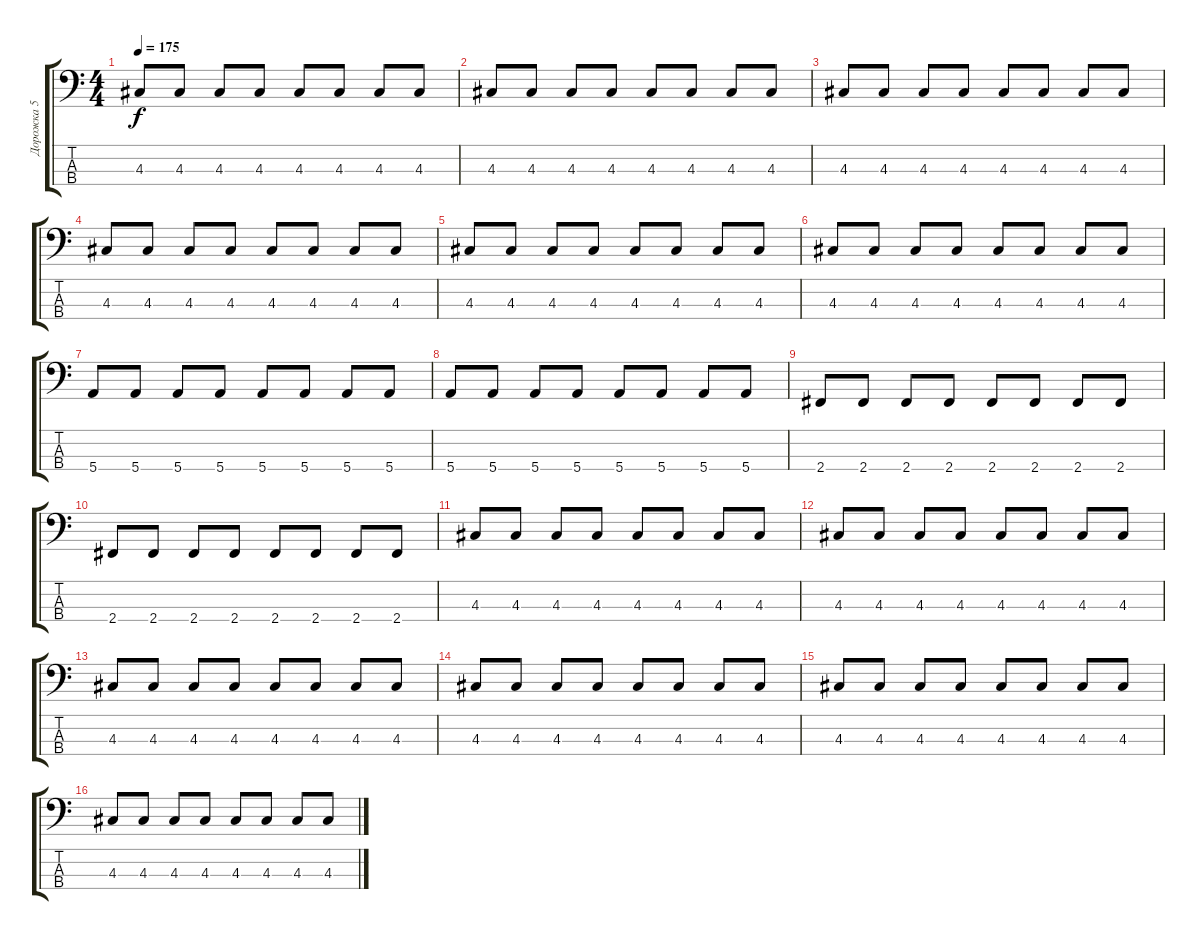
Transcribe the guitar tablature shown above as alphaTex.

\track ("Дорожка 5" "Дорожка 5") {instrument electricbassfinger}
\staff {score tabs}
\tuning (G2 D2 A1 E1) {hide}
\ts (4 4)
\tempo 175
\clef f4
\ks c
4.3.8{dy f instrument electricbassfinger} 4.3.8 4.3.8 4.3.8 4.3.8 4.3.8 4.3.8 4.3.8 |
4.3.8 4.3.8 4.3.8 4.3.8 4.3.8 4.3.8 4.3.8 4.3.8 |
4.3.8 4.3.8 4.3.8 4.3.8 4.3.8 4.3.8 4.3.8 4.3.8 |
4.3.8 4.3.8 4.3.8 4.3.8 4.3.8 4.3.8 4.3.8 4.3.8 |
4.3.8 4.3.8 4.3.8 4.3.8 4.3.8 4.3.8 4.3.8 4.3.8 |
4.3.8 4.3.8 4.3.8 4.3.8 4.3.8 4.3.8 4.3.8 4.3.8 |
5.4.8 5.4.8 5.4.8 5.4.8 5.4.8 5.4.8 5.4.8 5.4.8 |
5.4.8 5.4.8 5.4.8 5.4.8 5.4.8 5.4.8 5.4.8 5.4.8 |
2.4.8 2.4.8 2.4.8 2.4.8 2.4.8 2.4.8 2.4.8 2.4.8 |
2.4.8 2.4.8 2.4.8 2.4.8 2.4.8 2.4.8 2.4.8 2.4.8 |
4.3.8 4.3.8 4.3.8 4.3.8 4.3.8 4.3.8 4.3.8 4.3.8 |
4.3.8 4.3.8 4.3.8 4.3.8 4.3.8 4.3.8 4.3.8 4.3.8 |
4.3.8 4.3.8 4.3.8 4.3.8 4.3.8 4.3.8 4.3.8 4.3.8 |
4.3.8 4.3.8 4.3.8 4.3.8 4.3.8 4.3.8 4.3.8 4.3.8 |
4.3.8 4.3.8 4.3.8 4.3.8 4.3.8 4.3.8 4.3.8 4.3.8 |
4.3.8 4.3.8 4.3.8 4.3.8 4.3.8 4.3.8 4.3.8 4.3.8
